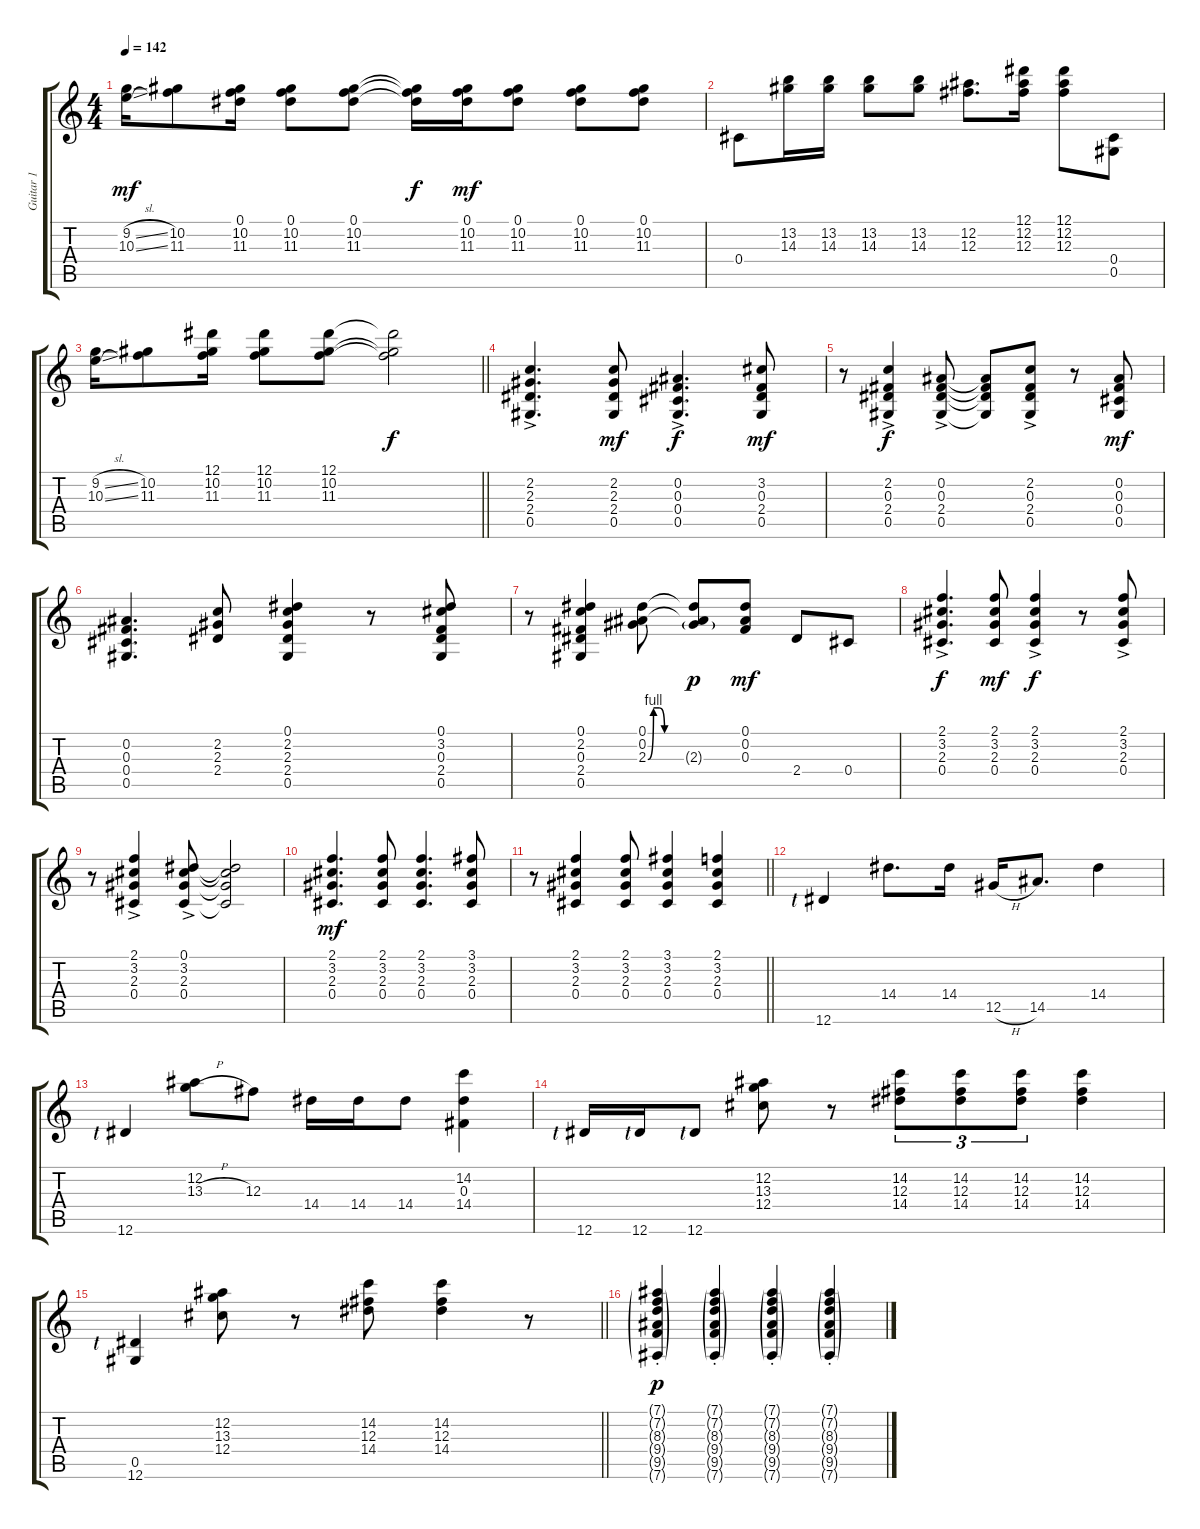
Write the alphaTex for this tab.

\track ("Guitar 1" "Guitar 1") {instrument electricguitarclean}
\staff {score tabs}
\tuning (Eb4 Bb3 Gb3 Db3 Ab2 Eb2) {hide}
\ts (4 4)
\tempo 142
\clef g2
\ks c
(9.2{sl} 10.3{sl}).16{dy mf} (10.2 11.3).8 (0.1 10.2 11.3).16 (0.1 10.2 11.3).8 (0.1 10.2 11.3).8 (0.1{t} 10.2{t} 11.3{t}).16{dy f} (0.1 10.2 11.3).16{dy mf} (0.1 10.2 11.3).8 (0.1 10.2 11.3).8 (0.1 10.2 11.3).8 |
0.4.8 (13.2 14.3).16 (13.2 14.3).16 (13.2 14.3).8 (13.2 14.3).8 (12.2 12.3).8{d} (12.1 12.2 12.3).16 (12.1 12.2 12.3).8 (0.4 0.5).8 |
\barLineRight lightlight
(9.2{sl} 10.3{sl}).16 (10.2 11.3).8 (12.1 10.2 11.3).16 (12.1 10.2 11.3).8 (12.1 10.2 11.3).8 (12.1{t} 10.2{t} 11.3{t}).2{dy f} |
(2.2{ac} 2.3{ac} 2.4{ac} 0.5{ac}).4{d} (2.2 2.3 2.4 0.5).8{dy mf} (0.2{ac} 0.3{ac} 0.4{ac} 0.5{ac}).4{d dy f} (3.2 0.3 2.4 0.5).8{dy mf} |
r.8 (2.2{ac} 0.3{ac} 2.4{ac} 0.5{ac}).4{dy f} (0.2{ac} 0.3{ac} 2.4{ac} 0.5{ac}).8 (0.2{t} 0.3{t} 2.4{t} 0.5{t}).8 (2.2{ac} 0.3{ac} 2.4{ac} 0.5{ac}).8 r.8 (0.2 0.3 0.4 0.5).8{dy mf} |
(0.2 0.3 0.4 0.5).4{d} (2.2 2.3 2.4).8 (0.1 2.2 2.3 2.4 0.5).4 r.8 (0.1 3.2 0.3 2.4 0.5).8 |
r.8 (0.1 2.2 0.3 2.4 0.5).4 (0.1 0.2 2.3{be (custom 0 0 10 4 20 4 30 0 60 0)}).8 (0.1{t} 0.2{t} 2.3{g}).8{dy p} (0.1 0.2 0.3).8{dy mf} 2.4.8 0.4.8 |
(2.1{ac} 3.2{ac} 2.3{ac} 0.4{ac}).4{d dy f} (2.1 3.2 2.3 0.4).8{dy mf} (2.1{ac} 3.2{ac} 2.3{ac} 0.4{ac}).4{dy f} r.8 (2.1{ac} 3.2{ac} 2.3{ac} 0.4{ac}).8 |
r.8 (2.1{ac} 3.2{ac} 2.3{ac} 0.4{ac}).4 (0.1{ac} 3.2{ac} 2.3{ac} 0.4{ac}).8 (0.1{t} 3.2{t} 2.3{t} 0.4{t}).2 |
(2.1 3.2 2.3 0.4).4{d dy mf} (2.1 3.2 2.3 0.4).8 (2.1 3.2 2.3 0.4).4{d} (3.1 3.2 2.3 0.4).8 |
\barLineRight lightlight
r.8 (2.1 3.2 2.3 0.4).4 (2.1 3.2 2.3 0.4).8 (3.1 3.2 2.3 0.4).4 (2.1 3.2 2.3 0.4).4 |
12.6{lf 1}.4 14.4.8{d} 14.4.16 12.5{h}.16 14.5.8{d} 14.4.4 |
12.6{lf 1}.4 (12.2 13.3{h}).8 12.3.8 14.4.16 14.4.16 14.4.8 (14.2 0.3 14.4).4 |
12.6{lf 1}.16 12.6{lf 1}.16 12.6{lf 1}.8 (12.2 13.3 12.4).8 r.8 (14.2 12.3 14.4).8{tu (3 2)} (14.2 12.3 14.4).8{tu (3 2)} (14.2 12.3 14.4).8{tu (3 2)} (14.2 12.3 14.4).4 |
\barLineRight lightlight
(0.5 12.6{lf 1}).4 (12.2 13.3 12.4).8 r.8 (14.2 12.3 14.4).8 (14.2 12.3 14.4).4 r.8 |
(7.1{g st} 7.2{g st} 8.3{g st} 9.4{g st} 9.5{g st} 7.6{g st}).4{dy p} (7.1{g st} 7.2{g st} 8.3{g st} 9.4{g st} 9.5{g st} 7.6{g st}).4 (7.1{g st} 7.2{g st} 8.3{g st} 9.4{g st} 9.5{g st} 7.6{g st}).4 (7.1{g st} 7.2{g st} 8.3{g st} 9.4{g st} 9.5{g st} 7.6{g st}).4
